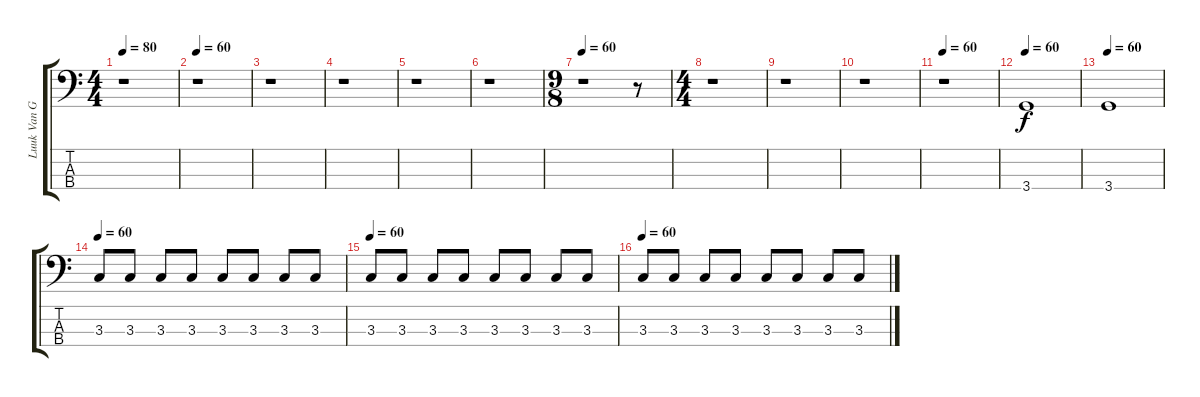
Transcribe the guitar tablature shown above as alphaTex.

\track ("Luuk Van Gerven" "Luuk Van G") {instrument electricbasspick}
\staff {score tabs}
\tuning (G2 D2 A1 E1) {hide}
\ts (4 4)
\tempo 80
\clef f4
\ks c
r.1{dy f} |
\tempo 60
r.1 |
r.1 |
r.1 |
r.1 |
r.1 |
\ts (9 8)
\tempo 60
r.1 r.8 |
\ts (4 4)
r.1 |
r.1 |
r.1 |
\tempo 60
r.1 |
\tempo 60
3.4.1 |
\tempo 60
3.4.1 |
\tempo 60
3.3.8 3.3.8 3.3.8 3.3.8 3.3.8 3.3.8 3.3.8 3.3.8 |
\tempo 60
3.3.8 3.3.8 3.3.8 3.3.8 3.3.8 3.3.8 3.3.8 3.3.8 |
\tempo 60
3.3.8 3.3.8 3.3.8 3.3.8 3.3.8 3.3.8 3.3.8 3.3.8
